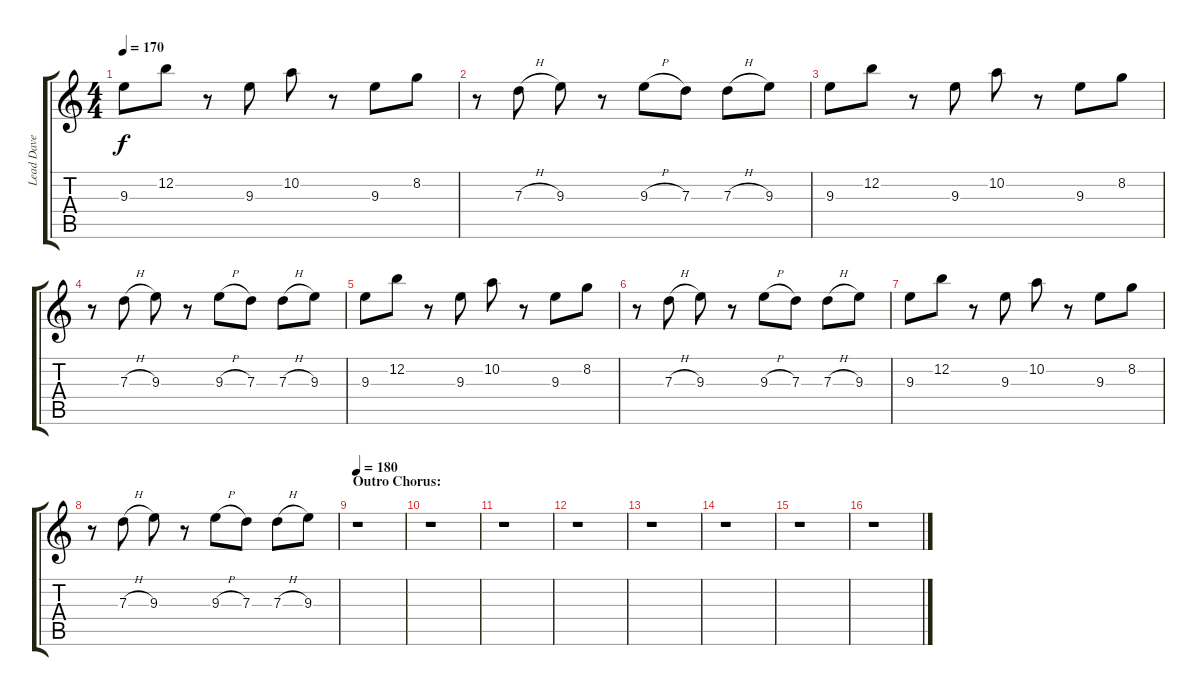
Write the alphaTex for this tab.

\track ("Lead Dave Murray" "Lead Dave ") {instrument distortionguitar}
\staff {score tabs}
\tuning (E4 B3 G3 D3 A2 E2) {hide}
\ts (4 4)
\tempo 170
\clef g2
\ks c
9.3.8{dy f} 12.2.8 r.8 9.3.8 10.2.8 r.8 9.3.8 8.2.8 |
r.8 7.3{h}.8 9.3.8 r.8 9.3{h}.8 7.3.8 7.3{h}.8 9.3.8 |
9.3.8 12.2.8 r.8 9.3.8 10.2.8 r.8 9.3.8 8.2.8 |
r.8 7.3{h}.8 9.3.8 r.8 9.3{h}.8 7.3.8 7.3{h}.8 9.3.8 |
9.3.8 12.2.8 r.8 9.3.8 10.2.8 r.8 9.3.8 8.2.8 |
r.8 7.3{h}.8 9.3.8 r.8 9.3{h}.8 7.3.8 7.3{h}.8 9.3.8 |
9.3.8 12.2.8 r.8 9.3.8 10.2.8 r.8 9.3.8 8.2.8 |
r.8 7.3{h}.8 9.3.8 r.8 9.3{h}.8 7.3.8 7.3{h}.8 9.3.8 |
\section ("" "Outro Chorus:")
\tempo 180
r.1 |
r.1 |
r.1 |
r.1 |
r.1 |
r.1 |
r.1 |
r.1
